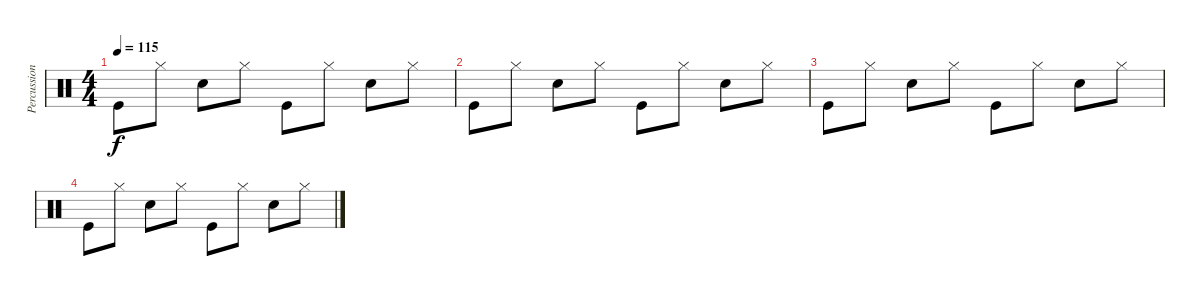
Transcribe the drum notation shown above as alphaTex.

\track ("Percussion" "Percussion") {instrument percussion}
\staff {score}
\articulation defaults
\ts (4 4)
\tempo 115
\clef neutral
\ks c "Kick (hit)".8{dy f} "Hi-Hat (closed)".8 "Snare (hit) 2".8 "Hi-Hat (closed)".8 "Kick (hit)".8 "Hi-Hat (closed)".8 "Snare (hit) 2".8 "Hi-Hat (closed)".8
|
"Kick (hit)".8 "Hi-Hat (closed)".8 "Snare (hit) 2".8 "Hi-Hat (closed)".8 "Kick (hit)".8 "Hi-Hat (closed)".8 "Snare (hit) 2".8 "Hi-Hat (closed)".8 |
"Kick (hit)".8 "Hi-Hat (closed)".8 "Snare (hit) 2".8 "Hi-Hat (closed)".8 "Kick (hit)".8 "Hi-Hat (closed)".8 "Snare (hit) 2".8 "Hi-Hat (closed)".8 |
"Kick (hit)".8 "Hi-Hat (closed)".8 "Snare (hit) 2".8 "Hi-Hat (closed)".8 "Kick (hit)".8 "Hi-Hat (closed)".8 "Snare (hit) 2".8 "Hi-Hat (closed)".8
